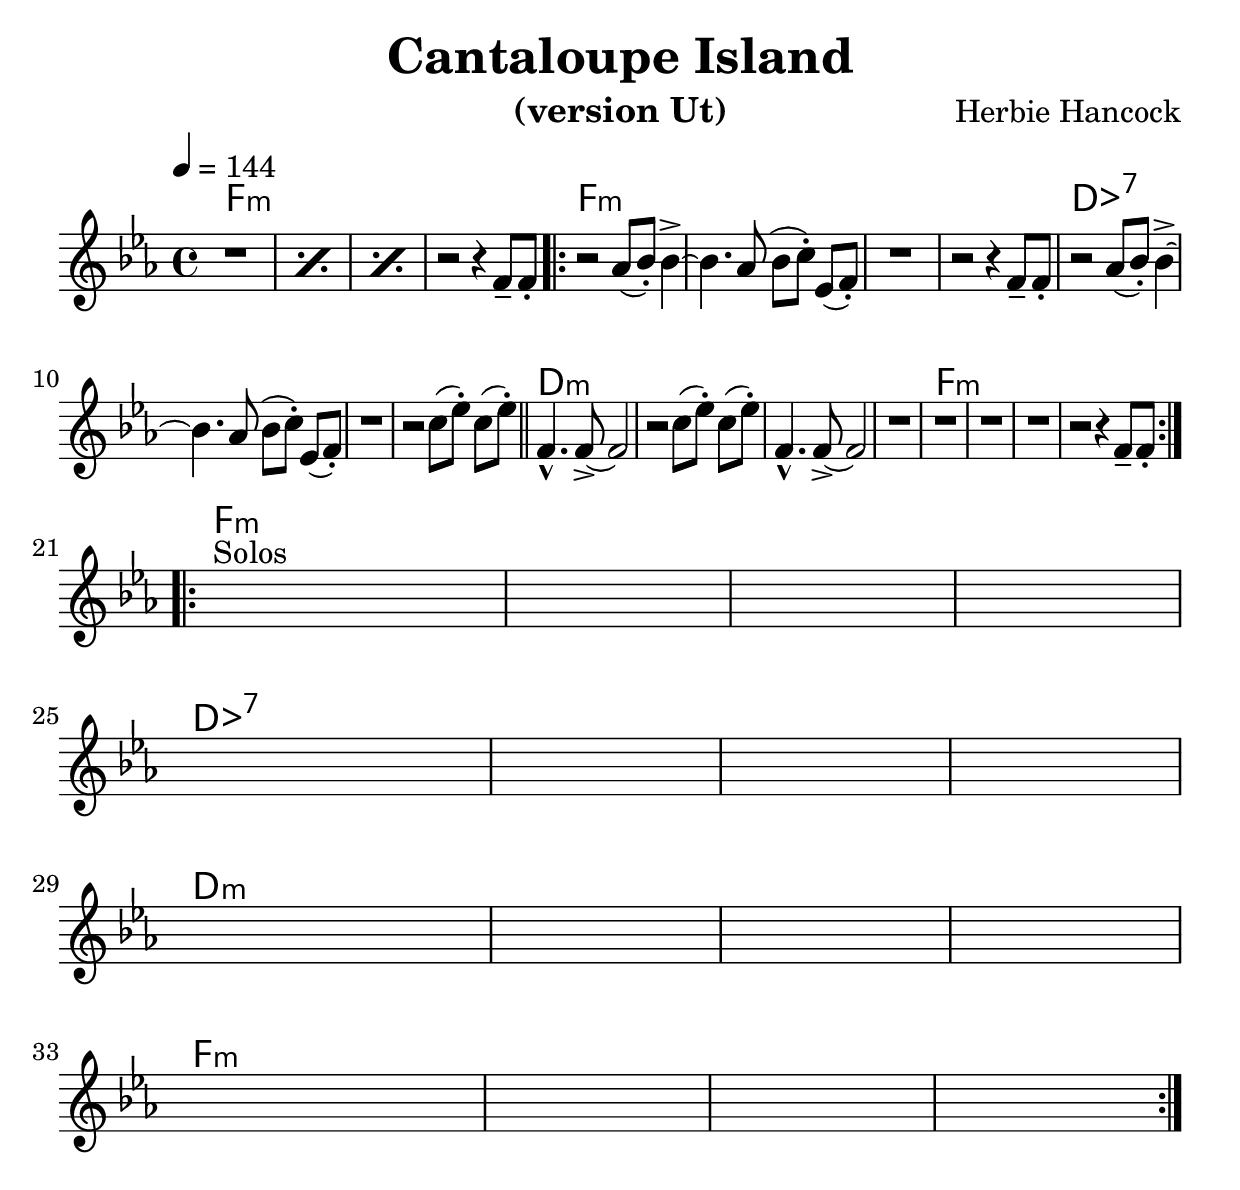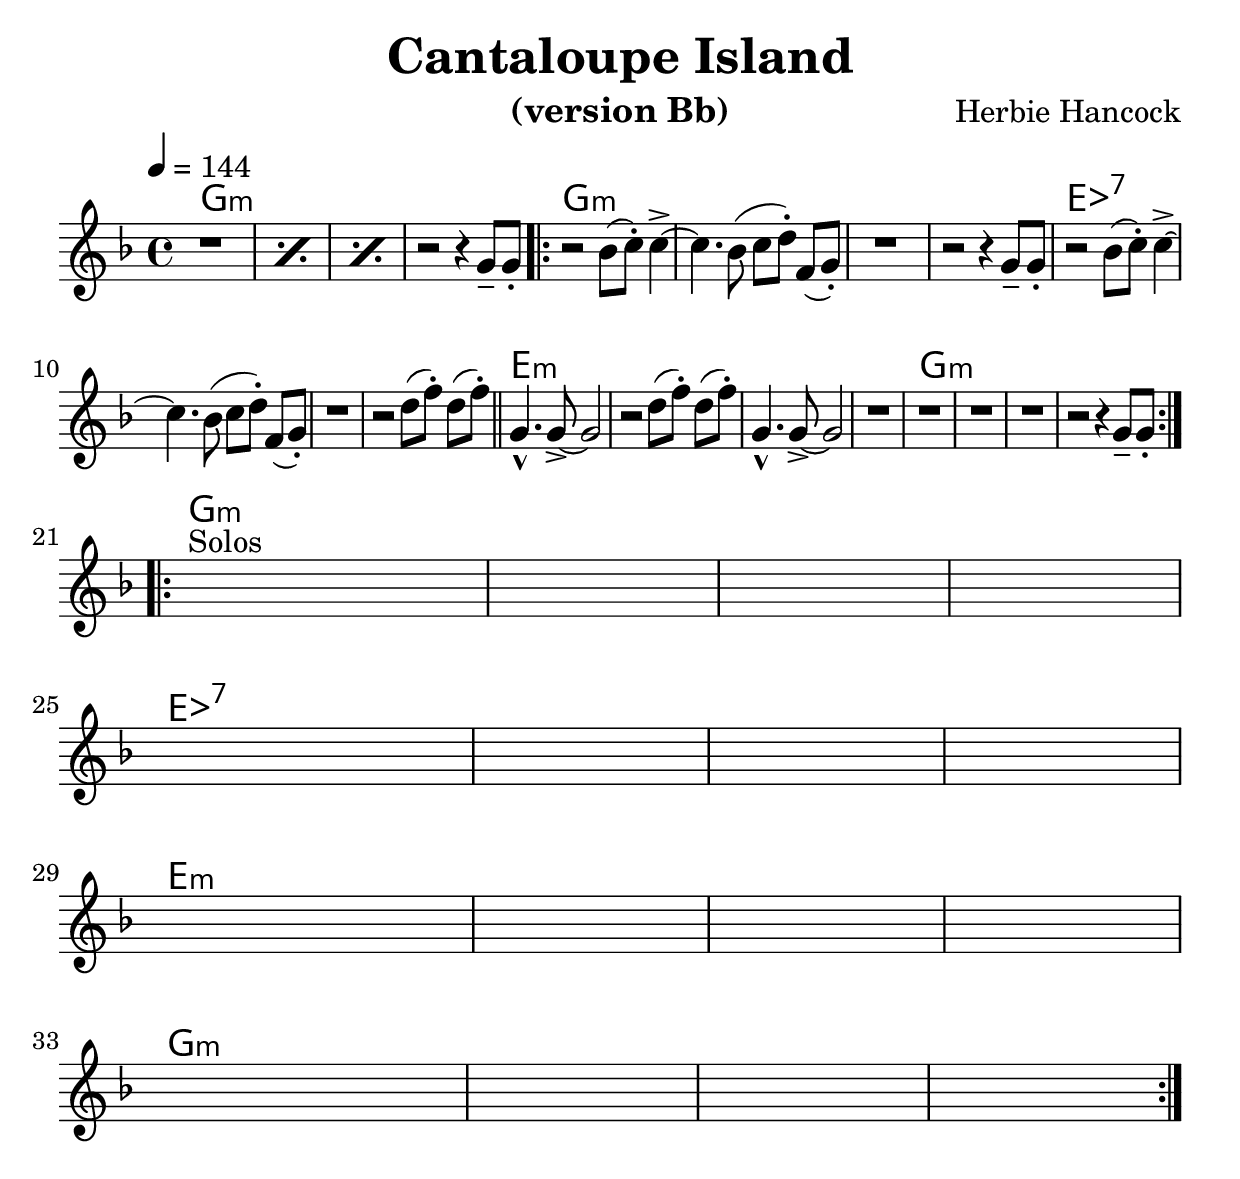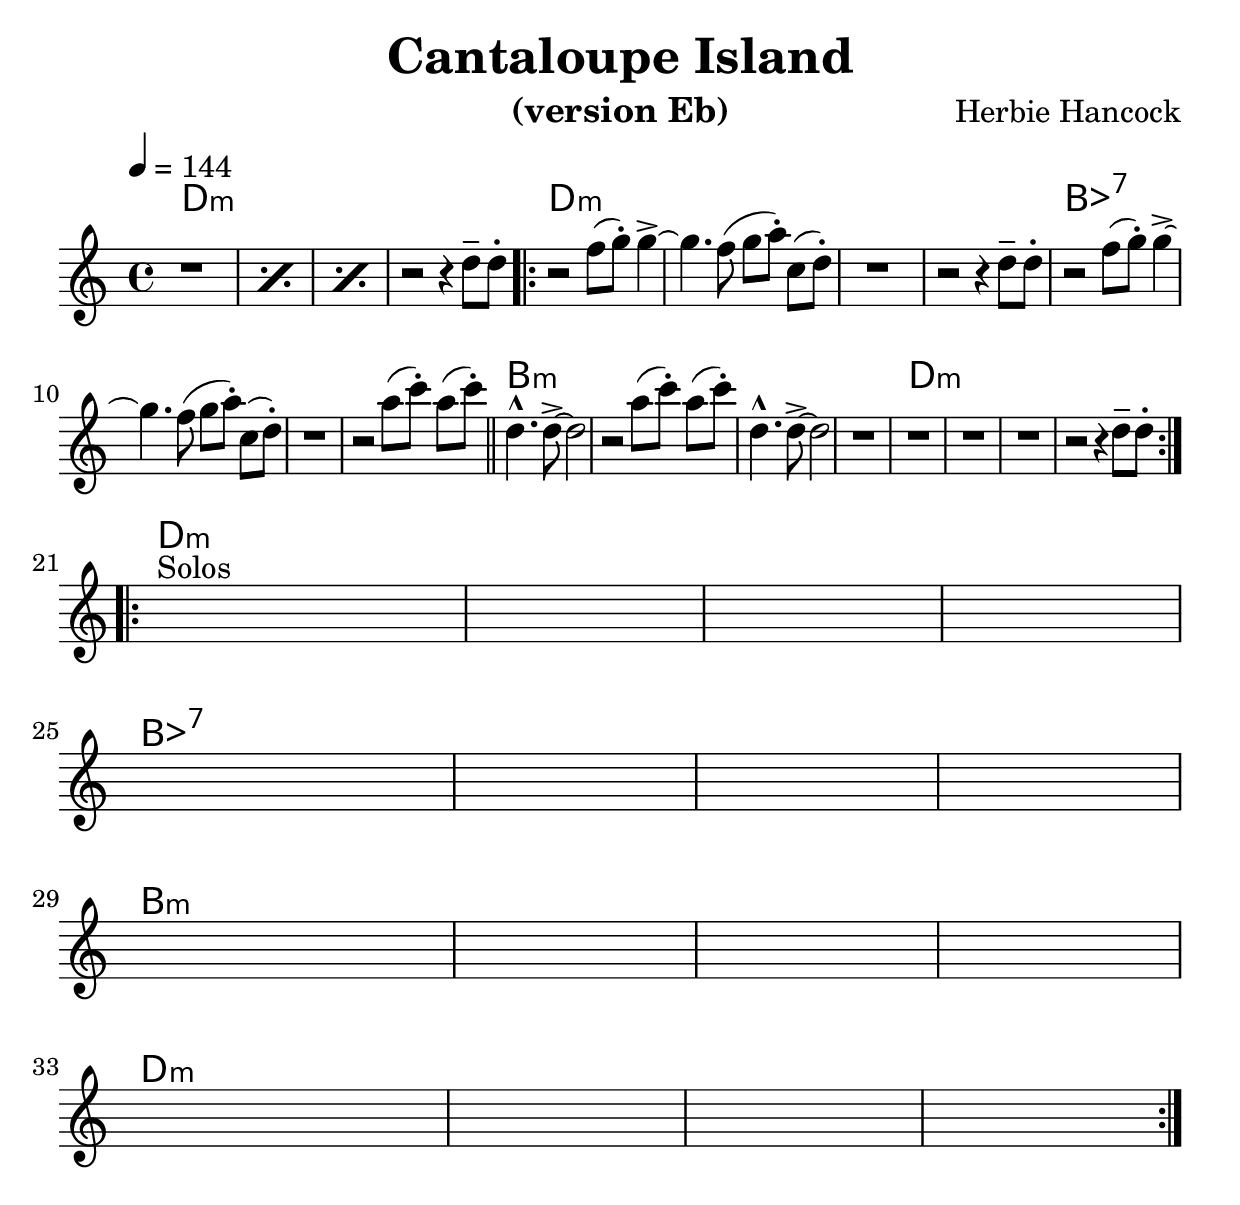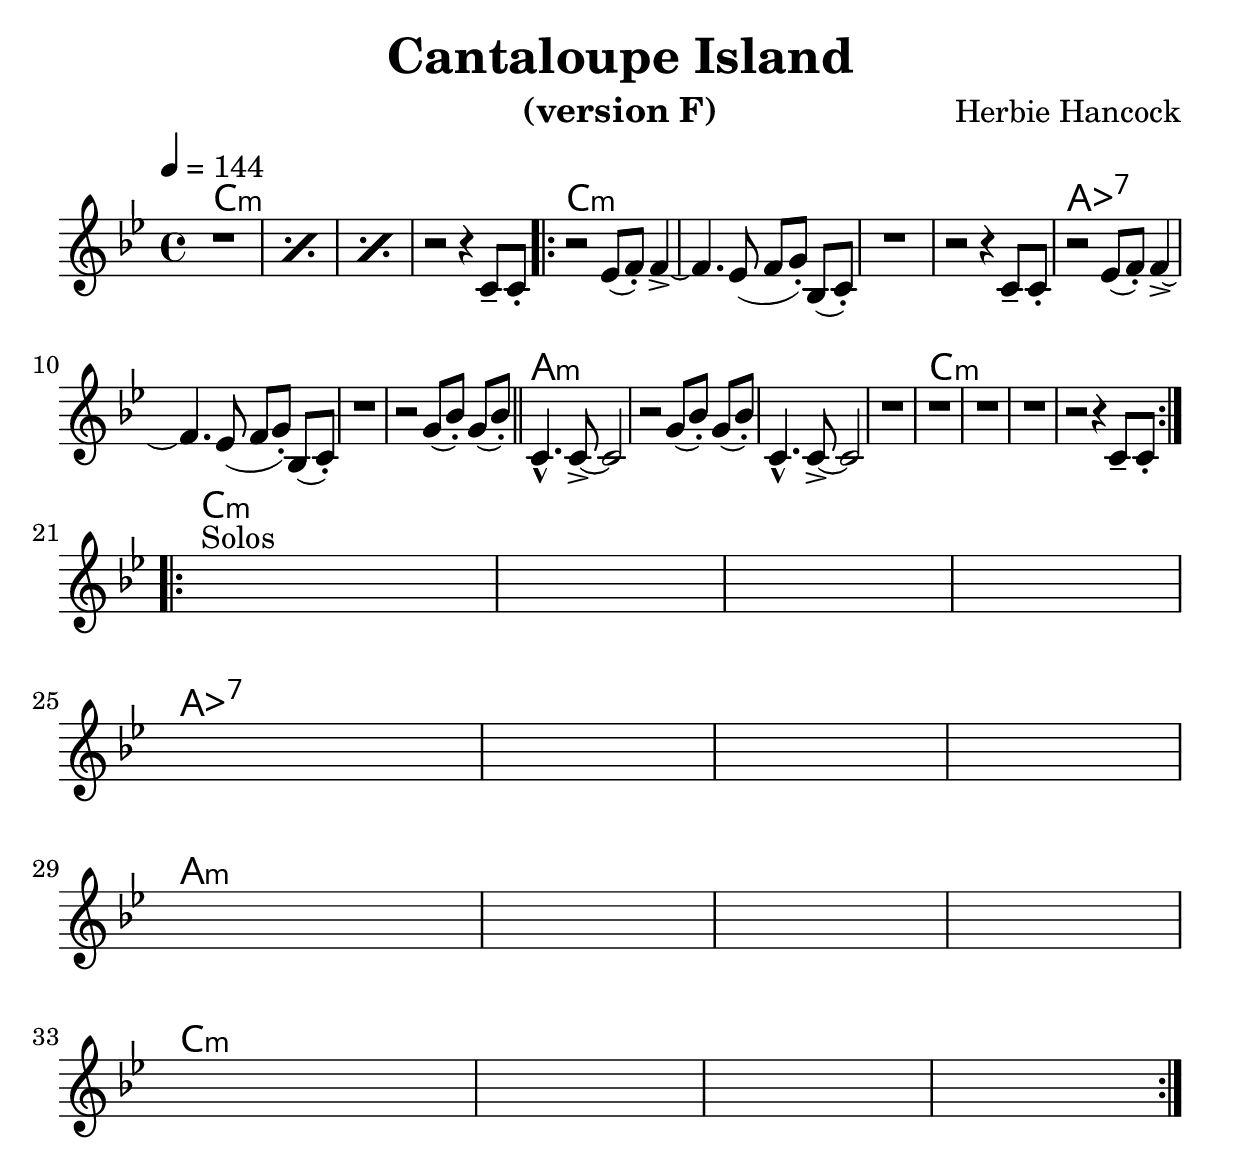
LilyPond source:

% Created on Mon Sep 20 15:23:38 CEST 2010
\version "2.22.0"

#(set-global-staff-size 27)
#(set-default-paper-size "a4")

\include "utils/AccordsJazzDefs.ly"

\paper { indent = 0\cm} 

\header {
	title = "Cantaloupe Island" 
 	composer = "Herbie Hancock"
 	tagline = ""

}


accords = \chords {
		\repeat percent 4 {f1:m}
		\repeat volta 2 {
			\repeat percent 4 {f1:m}
			\repeat percent 4 {des:7}
			\repeat percent 4 {d:m}
			\repeat percent 4 {f1:m}
		}
		\repeat volta 2 {
			\repeat percent 4 {f1:m}\break
			\repeat percent 4 {des:7}\break
			\repeat percent 4 {d:m}\break
			\repeat percent 4 {f1:m}
		}
		%c1:m7.5+.9+ % un accord
	%es:m7 % un deuxiÃƒÆ’Ã‚Â¨me
}

theme = \new Staff {
	\time 4/4
	\tempo 4 = 144 
	\set Staff.midiInstrument = "trumpet"
	\key es \major
	\clef treble
	\accidentalStyle modern-cautionary
	\relative c' { 	
 % Type notes here 
\compressEmptyMeasures
\set Timing.beamExceptions = #'()
\repeat percent 3 {r1}
r2 r4 f8-- f-.
\repeat volta 2 {
r2 aes8( bes)-. bes4->~
bes4. aes8( bes c)-. es,( f)-.
r1 r2 r4 f8-- f-.
r2 aes8( bes)-. bes4->~
bes4. aes8( bes c)-. es,( f)-.
r1 r2
c'8( es8)-. c( es)-. \bar "||" f,4.-^ f8->~ f2
r2 c'8( es8)-. c( es)-. f,4.-^ f8->~ f2
r1
r1 r1 r1
r2 r4 f8-- f-.
}\break
\repeat volta 2 {
s1^"Solos" \repeat unfold 15 {s}}
%c4^\markup{Essai} cis c cis
%\mark \markup {\musicglyph "scripts.coda" }
%c cis c c
	}
}


\include "utils/books.ly"